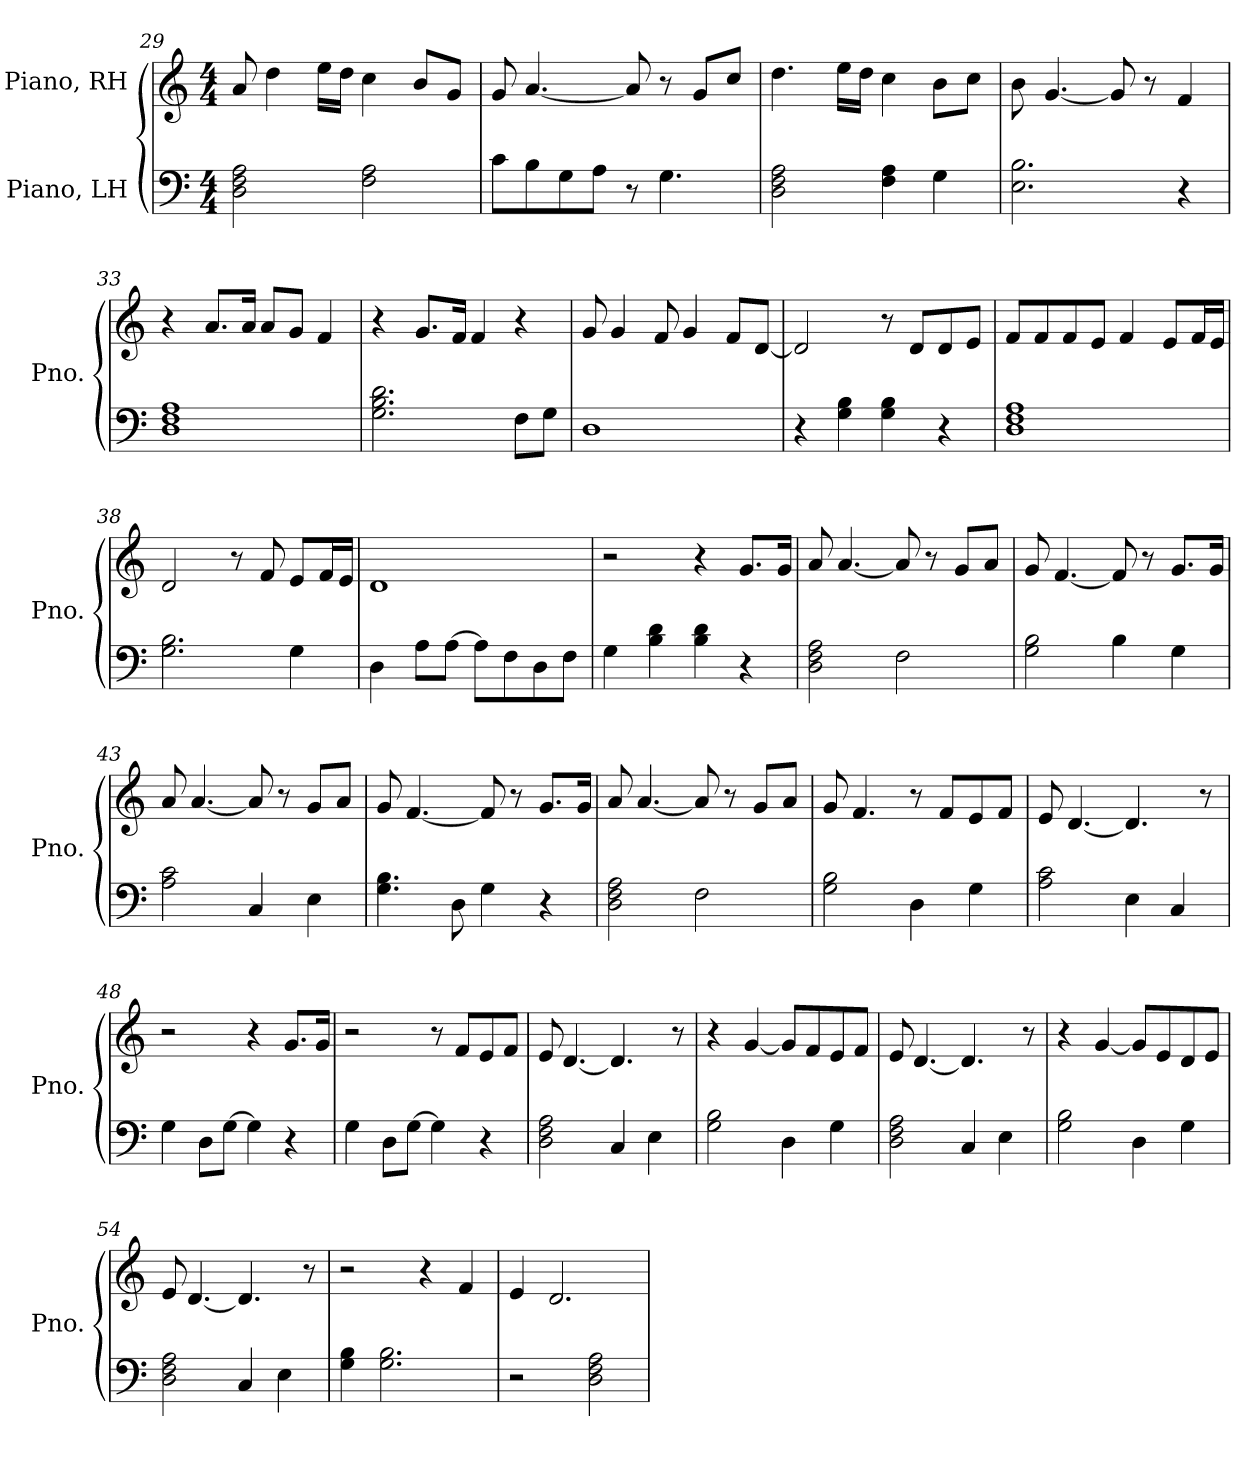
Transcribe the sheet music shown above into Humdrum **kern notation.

**kern	**kern
*part2	*part1
*staff2	*staff1
*I"Piano, LH	*I"Piano, RH
*I'Pno.	*I'Pno.
*clefF4	*clefG2
*k[]	*k[]
*M4/4	*M4/4
=29	=29
2D\ 2F\ 2A\	8a/
.	4dd\
.	16ee\LL
.	16dd\JJ
2F\ 2A\	4cc\
.	8b/L
.	8g/J
=30	=30
8c\L	8g/
8B\	[4.a/
8G\	.
8A\J	.
8r	8a/]
4.G\	8r
.	8g/L
.	8cc/J
=31	=31
2D\ 2F\ 2A\	4.dd\
.	16ee\LL
.	16dd\JJ
4F\ 4A\	4cc\
4G\	8b\L
.	8cc\J
=32	=32
2.E\ 2.B\	8b\
.	[4.g/
.	8g/]
.	8r
4r	4f/
!!LO:PB:g=z
=33	=33
1D 1F 1A	4r
.	8.a/L
.	16a/Jk
.	8a/L
.	8g/J
.	4f/
=34	=34
2.G\ 2.B\ 2.d\	4r
.	8.g/L
.	16f/Jk
.	4f/
8F\L	4r
8G\J	.
=35	=35
1D	8g/
.	4g/
.	8f/
.	4g/
.	8f/L
.	[8d/J
=36	=36
4r	2d/]
4G\ 4B\	.
4G\ 4B\	8r
.	8d/L
4r	8d/
.	8e/J
=37	=37
1D 1F 1A	8f/L
.	8f/
.	8f/
.	8e/J
.	4f/
.	8e/L
.	16f/L
.	16e/JJ
=38	=38
2.G\ 2.B\	2d/
.	8r
.	8f/
4G\	8e/L
.	16f/L
.	16e/JJ
!!LO:LB:g=z
=39	=39
4D\	1d
8A\L	.
[8A\J	.
8A\L]	.
8F\	.
8D\	.
8F\J	.
=40	=40
4G\	2r
4B\ 4d\	.
4B\ 4d\	4r
4r	8.g/L
.	16g/Jk
=41	=41
2D\ 2F\ 2A\	8a/
.	[4.a/
2F\	8a/]
.	8r
.	8g/L
.	8a/J
=42	=42
2G\ 2B\	8g/
.	[4.f/
4B\	8f/]
.	8r
4G\	8.g/L
.	16g/Jk
=43	=43
2A\ 2c\	8a/
.	[4.a/
4C/	8a/]
.	8r
4E\	8g/L
.	8a/J
!!LO:LB:g=z
=44	=44
4.G\ 4.B\	8g/
.	[4.f/
8D\	.
4G\	8f/]
.	8r
4r	8.g/L
.	16g/Jk
=45	=45
2D\ 2F\ 2A\	8a/
.	[4.a/
2F\	8a/]
.	8r
.	8g/L
.	8a/J
=46	=46
2G\ 2B\	8g/
.	4.f/
4D\	8r
.	8f/L
4G\	8e/
.	8f/J
=47	=47
2A\ 2c\	8e/
.	[4.d/
4E\	4.d/]
4C/	.
.	8r
=48	=48
4G\	2r
8D\L	.
[8G\J	.
4G\]	4r
4r	8.g/L
.	16g/Jk
!!LO:LB:g=z
=49	=49
4G\	2r
8D\L	.
[8G\J	.
4G\]	8r
.	8f/L
4r	8e/
.	8f/J
=50	=50
2D\ 2F\ 2A\	8e/
.	[4.d/
4C/	4.d/]
4E\	.
.	8r
=51	=51
2G\ 2B\	4r
.	[4g/
4D\	8g/L]
.	8f/
4G\	8e/
.	8f/J
=52	=52
2D\ 2F\ 2A\	8e/
.	[4.d/
4C/	4.d/]
4E\	.
.	8r
=53	=53
2G\ 2B\	4r
.	[4g/
4D\	8g/L]
.	8e/
4G\	8d/
.	8e/J
=54	=54
2D\ 2F\ 2A\	8e/
.	[4.d/
4C/	4.d/]
4E\	.
.	8r
=55	=55
4G\ 4B\	2r
2.G\ 2.B\	.
.	4r
.	4f/
!!LO:LB:g=z
=56	=56
2r	4e/
.	2.d/
2D\ 2F\ 2A\	.
=	=
*-	*-
